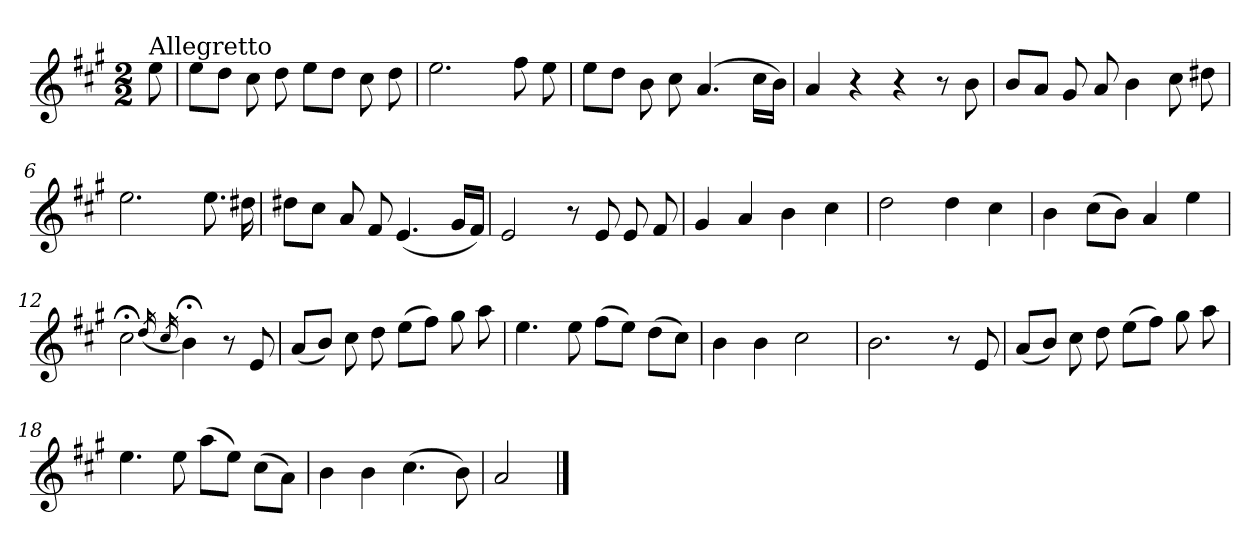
**kern
*part1
*staff1
*clefG2
*k[f#c#g#]
*A:
*M2/2
=
!LO:TX:a:t=Allegretto
8ee\
=1
8ee\L
8dd\J
8cc#\
8dd\
8ee\L
8dd\J
8cc#\
8dd\
=2
2.ee\
8ff#\
8ee\
=3
8ee\L
8dd\J
8b\
8cc#\
(>4.a/
16cc#\LL
16b\JJ)
=4
4a/
4r
4r
8r
8b\
!!LO:LB:g=z
=5
8b/L
8a/J
8g#/
8a/
4b\
8cc#\
8dd#X\
=6
2.ee\
8.ee\
16dd#X\
=7
8dd#X\L
8cc#\J
8a/
8f#/
(<4.e/
16g#/LL
16f#/JJ)
=8
2e/
8r
8e/
8e/
8f#/
=9
4g#/
4a/
4b\
4cc#\
!!LO:LB:g=z
=10
2dd\
4dd\
4cc#\
=11
4b\
(>8cc#\L
8b\J)
4a/
4ee\
=12
2cc#;<\
(<16qdd/
16qcc#/
4b;<\)
8r
8e/
=13
(<8a/L
8b/J)
8cc#\
8dd\
(>8ee\L
8ff#\J)
8gg#\
8aa\
=14
4.ee\
8ee\
(>8ff#\L
8ee\J)
(>8dd\L
8cc#\J)
=15
4b\
4b\
2cc#\
!!LO:LB:g=z
=16
2.b\
8r
8e/
=17
(<8a/L
8b/J)
8cc#\
8dd\
(>8ee\L
8ff#\J)
8gg#\
8aa\
=18
4.ee\
8ee\
(>8aa\L
8ee\J)
(>8cc#\L
8a\J)
=19
4b\
4b\
(>4.cc#\
8b\)
=20
2a/
==
*-
